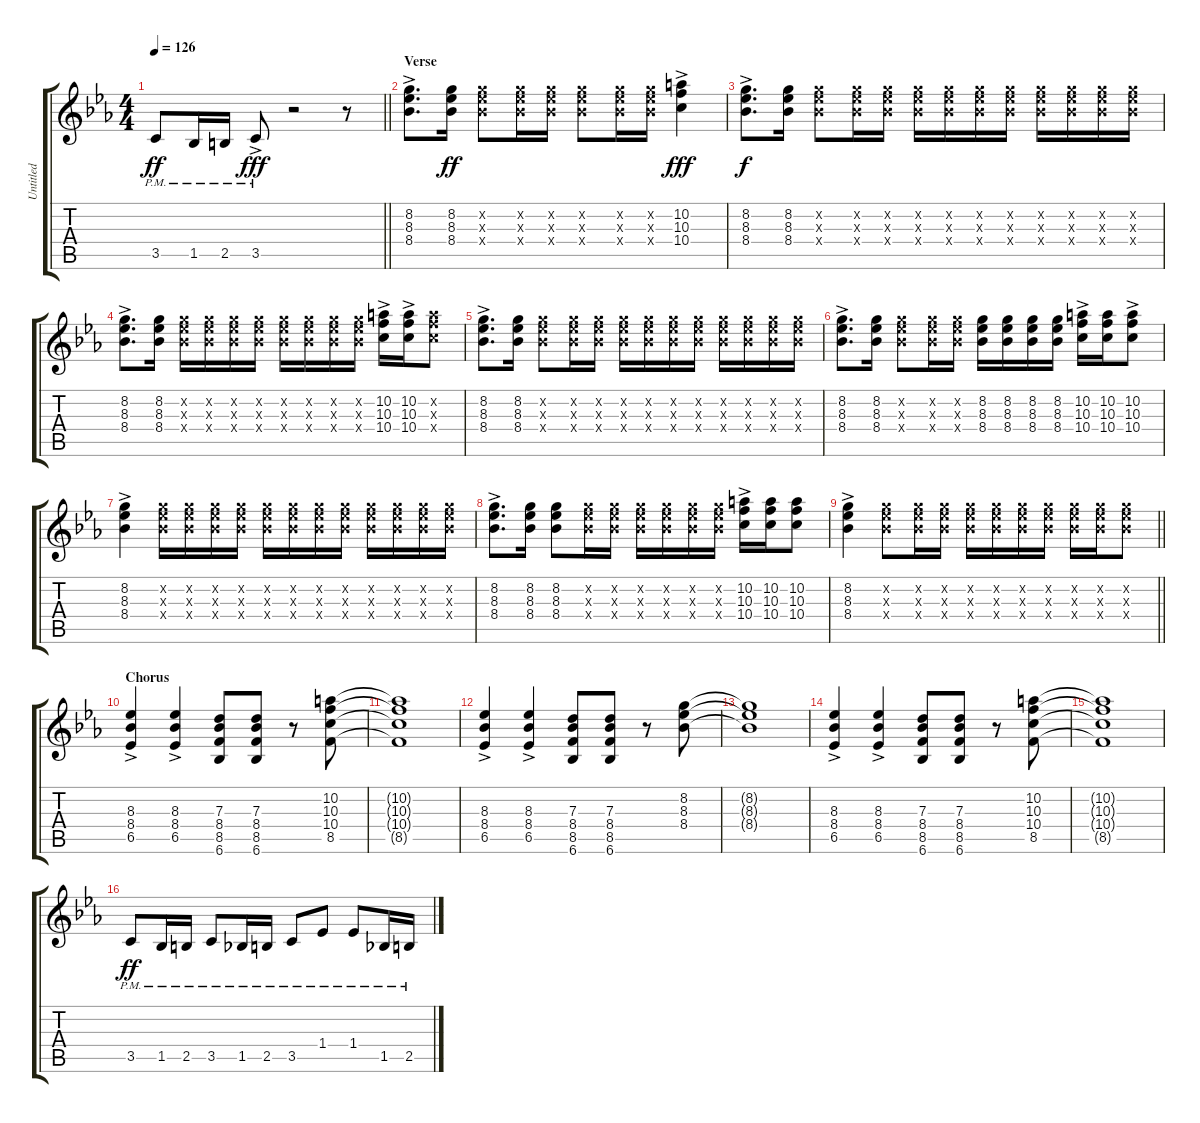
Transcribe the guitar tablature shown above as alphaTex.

\track ("Untitled" "Untitled") {instrument overdrivenguitar}
\staff {score tabs}
\tuning (E4 B3 G3 D3 A2 E2) {hide}
\ts (4 4)
\tempo 126
\clef g2
\barLineRight lightlight
\ks eb
3.5{pm}.8{dy ff} 1.5{pm}.16 2.5{pm}.16 3.5{ac pm}.8{dy fff} r.2 r.8 |
\section ("" "Verse")
(8.2{ac} 8.3{ac} 8.4{ac}).8{d} (8.2 8.3 8.4).16{dy ff} (8.2{x} 8.3{x} 8.4{x}).8 (8.2{x} 8.3{x} 8.4{x}).16 (8.2{x} 8.3{x} 8.4{x}).16 (8.2{x} 8.3{x} 8.4{x}).8 (8.2{x} 8.3{x} 8.4{x}).16 (8.2{x} 8.3{x} 8.4{x}).16 (10.2{ac} 10.3{ac} 10.4{ac}).4{dy fff} |
(8.2{ac} 8.3{ac} 8.4{ac}).8{d dy f} (8.2 8.3 8.4).16 (8.2{x} 8.3{x} 8.4{x}).8 (8.2{x} 8.3{x} 8.4{x}).16 (8.2{x} 8.3{x} 8.4{x}).16 (8.2{x} 8.3{x} 8.4{x}).16 (8.2{x} 8.3{x} 8.4{x}).16 (8.2{x} 8.3{x} 8.4{x}).16 (8.2{x} 8.3{x} 8.4{x}).16 (8.2{x} 8.3{x} 8.4{x}).16 (8.2{x} 8.3{x} 8.4{x}).16 (8.2{x} 8.3{x} 8.4{x}).16 (8.2{x} 8.3{x} 8.4{x}).16 |
(8.2{ac} 8.3{ac} 8.4{ac}).8{d} (8.2 8.3 8.4).16 (8.2{x} 8.3{x} 8.4{x}).16 (8.2{x} 8.3{x} 8.4{x}).16 (8.2{x} 8.3{x} 8.4{x}).16 (8.2{x} 8.3{x} 8.4{x}).16 (8.2{x} 8.3{x} 8.4{x}).16 (8.2{x} 8.3{x} 8.4{x}).16 (8.2{x} 8.3{x} 8.4{x}).16 (8.2{x} 8.3{x} 8.4{x}).16 (10.2{ac} 10.3{ac} 10.4{ac}).16 (10.2{ac} 10.3{ac} 10.4{ac}).16 (10.2{x} 10.3{x} 10.4{x}).8 |
(8.2{ac} 8.3{ac} 8.4{ac}).8{d} (8.2 8.3 8.4).16 (8.2{x} 8.3{x} 8.4{x}).8 (8.2{x} 8.3{x} 8.4{x}).16 (8.2{x} 8.3{x} 8.4{x}).16 (8.2{x} 8.3{x} 8.4{x}).16 (8.2{x} 8.3{x} 8.4{x}).16 (8.2{x} 8.3{x} 8.4{x}).16 (8.2{x} 8.3{x} 8.4{x}).16 (8.2{x} 8.3{x} 8.4{x}).16 (8.2{x} 8.3{x} 8.4{x}).16 (8.2{x} 8.3{x} 8.4{x}).16 (8.2{x} 8.3{x} 8.4{x}).16 |
(8.2{ac} 8.3{ac} 8.4{ac}).8{d} (8.2 8.3 8.4).16 (8.2{x} 8.3{x} 8.4{x}).8 (8.2{x} 8.3{x} 8.4{x}).16 (8.2{x} 8.3{x} 8.4{x}).16 (8.2 8.3 8.4).16 (8.2 8.3 8.4).16 (8.2 8.3 8.4).16 (8.2 8.3 8.4).16 (10.2{ac} 10.3{ac} 10.4{ac}).16 (10.2 10.3 10.4).16 (10.2{ac} 10.3{ac} 10.4{ac}).8 |
(8.2{ac} 8.3{ac} 8.4{ac}).4 (8.2{x} 8.3{x} 8.4{x}).16 (8.2{x} 8.3{x} 8.4{x}).16 (8.2{x} 8.3{x} 8.4{x}).16 (8.2{x} 8.3{x} 8.4{x}).16 (8.2{x} 8.3{x} 8.4{x}).16 (8.2{x} 8.3{x} 8.4{x}).16 (8.2{x} 8.3{x} 8.4{x}).16 (8.2{x} 8.3{x} 8.4{x}).16 (8.2{x} 8.3{x} 8.4{x}).16 (8.2{x} 8.3{x} 8.4{x}).16 (8.2{x} 8.3{x} 8.4{x}).16 (8.2{x} 8.3{x} 8.4{x}).16 |
(8.2{ac} 8.3{ac} 8.4{ac}).8{d} (8.2 8.3 8.4).16 (8.2 8.3 8.4).8 (8.2{x} 8.3{x} 8.4{x}).16 (8.2{x} 8.3{x} 8.4{x}).16 (8.2{x} 8.3{x} 8.4{x}).16 (8.2{x} 8.3{x} 8.4{x}).16 (8.2{x} 8.3{x} 8.4{x}).16 (8.2{x} 8.3{x} 8.4{x}).16 (10.2{ac} 10.3{ac} 10.4{ac}).16 (10.2 10.3 10.4).16 (10.2 10.3 10.4).8 |
\barLineRight lightlight
(8.2{ac} 8.3{ac} 8.4{ac}).4 (8.2{x} 8.3{x} 8.4{x}).8 (8.2{x} 8.3{x} 8.4{x}).16 (8.2{x} 8.3{x} 8.4{x}).16 (8.2{x} 8.3{x} 8.4{x}).16 (8.2{x} 8.3{x} 8.4{x}).16 (8.2{x} 8.3{x} 8.4{x}).16 (8.2{x} 8.3{x} 8.4{x}).16 (8.2{x} 8.3{x} 8.4{x}).16 (8.2{x} 8.3{x} 8.4{x}).16 (8.2{x} 8.3{x} 8.4{x}).8 |
\section ("" "Chorus")
(8.3{ac} 8.4{ac} 6.5{ac}).4 (8.3{ac} 8.4{ac} 6.5{ac}).4 (7.3 8.4 8.5 6.6).8 (7.3 8.4 8.5 6.6).8 r.8 (10.2 10.3 10.4 8.5).8 |
(10.2{t} 10.3{t} 10.4{t} 8.5{t}).1 |
(8.3{ac} 8.4{ac} 6.5{ac}).4 (8.3{ac} 8.4{ac} 6.5{ac}).4 (7.3 8.4 8.5 6.6).8 (7.3 8.4 8.5 6.6).8 r.8 (8.2 8.3 8.4).8 |
(8.2{t} 8.3{t} 8.4{t}).1 |
(8.3{ac} 8.4{ac} 6.5{ac}).4 (8.3{ac} 8.4{ac} 6.5{ac}).4 (7.3 8.4 8.5 6.6).8 (7.3 8.4 8.5 6.6).8 r.8 (10.2 10.3 10.4 8.5).8 |
(10.2{t} 10.3{t} 10.4{t} 8.5{t}).1 |
3.5{pm}.8{dy ff} 1.5{pm}.16 2.5{pm}.16 3.5{pm}.8 1.5{pm}.16 2.5{pm}.16 3.5{pm}.8 1.4{pm}.8 1.4{pm}.8 1.5{pm}.16 2.5{pm}.16
